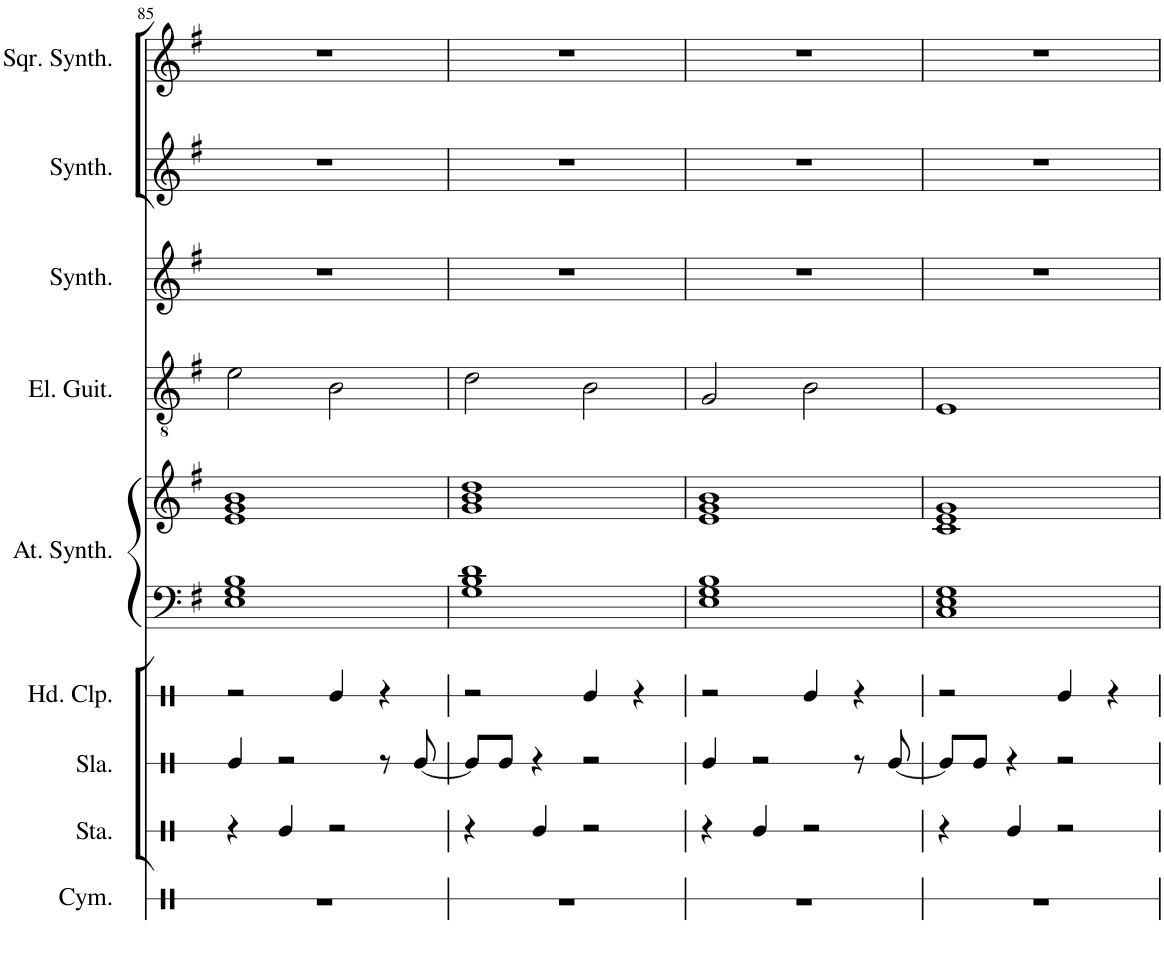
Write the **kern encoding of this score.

**kern	**kern	**kern	**kern	**kern	**kern	**kern	**kern	**kern	**kern
*part9	*part8	*part7	*part6	*part5	*part5	*part4	*part3	*part2	*part1
*staff10	*staff9	*staff8	*staff7	*staff6	*staff5	*staff4	*staff3	*staff2	*staff1
*I"Cymbal	*I"Stamp	*I"Slap	*I"Hand Clap	*I"Atmosphere Synthesizer	*	*I"Electric Guitar	*I"Pad Synthesizer	*I"Rain Synthesizer	*I"Square Synthesizer
*I'Cym.	*I'Sta.	*I'Sla.	*I'Hd. Clp.	*I'At. Synth.	*	*I'El. Guit.	*I'Synth.	*I'Synth.	*I'Sqr. Synth.
!!LO:PB:g=z
*clefX	*clefX	*clefX	*clefX	*clefF4	*clefG2	*clefGv2	*clefG2	*clefG2	*clefG2
*k[]	*k[]	*k[]	*k[]	*k[f#]	*k[f#]	*k[f#]	*k[f#]	*k[f#]	*k[f#]
*M4/4	*M4/4	*M4/4	*M4/4	*M4/4	*M4/4	*M4/4	*M4/4	*M4/4	*M4/4
=85	=85	=85	=85	=85	=85	=85	=85	=85	=85
1r	4r	4Re/	2r	1E 1G 1B	1e 1g 1b	2e\	1r	1r	1r
.	4Re/	2r	.	.	.	.	.	.	.
.	2r	.	4Re/	.	.	2B\	.	.	.
.	.	8r	4r	.	.	.	.	.	.
.	.	[8Re/	.	.	.	.	.	.	.
=86	=86	=86	=86	=86	=86	=86	=86	=86	=86
1r	4r	8Re/L]	2r	1G 1B 1d	1g 1b 1dd	2d\	1r	1r	1r
.	.	8Re/J	.	.	.	.	.	.	.
.	4Re/	4r	.	.	.	.	.	.	.
.	2r	2r	4Re/	.	.	2B\	.	.	.
.	.	.	4r	.	.	.	.	.	.
=87	=87	=87	=87	=87	=87	=87	=87	=87	=87
1r	4r	4Re/	2r	1E 1G 1B	1e 1g 1b	2G/	1r	1r	1r
.	4Re/	2r	.	.	.	.	.	.	.
.	2r	.	4Re/	.	.	2B\	.	.	.
.	.	8r	4r	.	.	.	.	.	.
.	.	[8Re/	.	.	.	.	.	.	.
=88	=88	=88	=88	=88	=88	=88	=88	=88	=88
1r	4r	8Re/L]	2r	1C 1E 1G	1c 1e 1g	1E	1r	1r	1r
.	.	8Re/J	.	.	.	.	.	.	.
.	4Re/	4r	.	.	.	.	.	.	.
.	2r	2r	4Re/	.	.	.	.	.	.
.	.	.	4r	.	.	.	.	.	.
=	=	=	=	=	=	=	=	=	=
*-	*-	*-	*-	*-	*-	*-	*-	*-	*-
